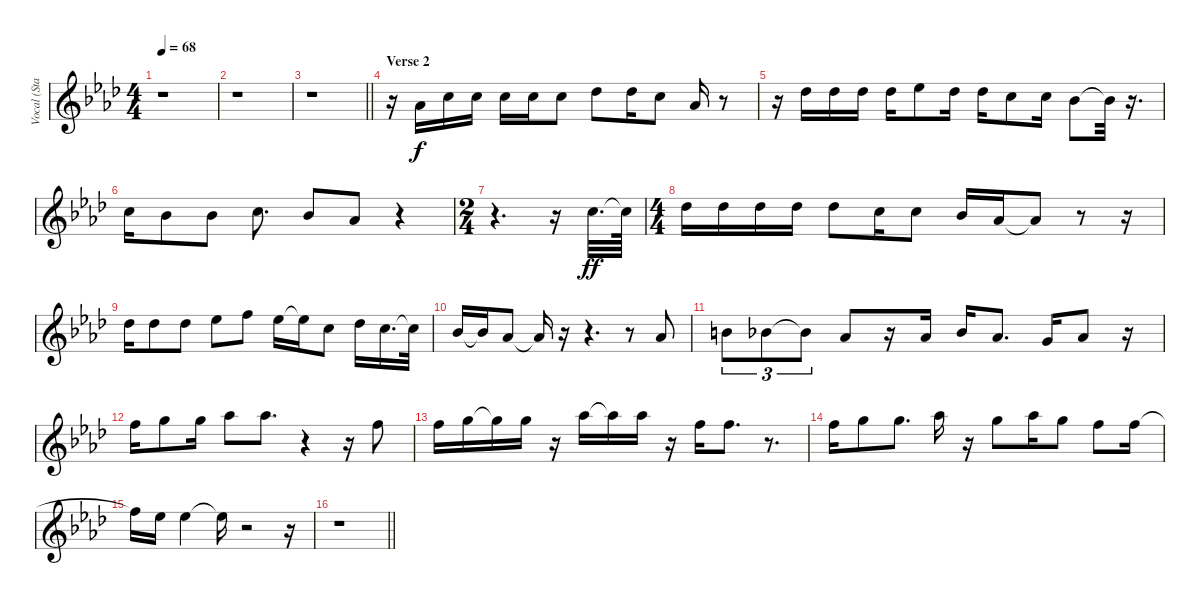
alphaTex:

\track ("Vocal (Staff 1)" "Vocal (Sta") {instrument fx4atmosphere}
\staff {score}
\tuning (E4 B3 G3 D3 A2 E2 B1) {hide}
\ts (4 4)
\tempo 68
\clef g2
\ks ab
r.1{dy f} |
r.1 |
\barLineRight lightlight
r.1 |
\section ("" "Verse 2")
r.16 4.1.16 8.1.16 8.1.16 8.1.16 8.1.16 8.1.8 9.1.8 9.1.16 8.1.8 4.1.16 r.8 |
r.16 9.1.16 9.1.16 9.1.16 9.1.16 11.1.8 9.1.16 9.1.16 8.1.8 8.1.16 6.1.8 6.1{t}.32 r.16{d} |
8.1.16 6.1.8 6.1.8 8.1.8{d} 6.1.8 4.1.8 r.4 |
\ts (2 4)
r.4{d} r.16 8.1.32{d dy ff} 8.1{t}.64 |
\ts (4 4)
9.1.16 9.1.16 9.1.16 9.1.16 9.1.8 8.1.16 8.1.8 6.1.16 4.1.16 4.1{t}.8 r.8 r.16 |
9.1.16 9.1.8 9.1.8 11.1.8 13.1.8 11.1.16 11.1{t}.16 8.1.8 9.1.16 8.1.16{d} 8.1{t}.32 |
6.1.16 6.1{t}.16 4.1.8 4.1{t}.16 r.16 r.4{d} r.8 4.1.8 |
7.1.8{tu (3 2)} 6.1.8{tu (3 2)} 6.1{t}.8{tu (3 2)} 4.1.8 r.16 4.1.16 6.1.16 4.1.8{d} 3.1.16 4.1.8 r.16 |
13.1.16 15.1.8 15.1.16 16.1.8 16.1.8{d} r.4 r.16 13.1.8 |
13.1.16 15.1.16 15.1{t}.16 15.1.16 r.16 16.1.16 16.1{t}.16 16.1.16 r.16 13.1.16 13.1.8{d} r.8{d} |
13.1.16 15.1.8 15.1.8{d} 16.1.16 r.16 15.1.8 16.1.16 15.1.8 13.1.8 13.1.16 |
13.1{t}.16 11.1.16 11.1.4 11.1{t}.16 r.2 r.16 |
\barLineRight lightlight
r.1
